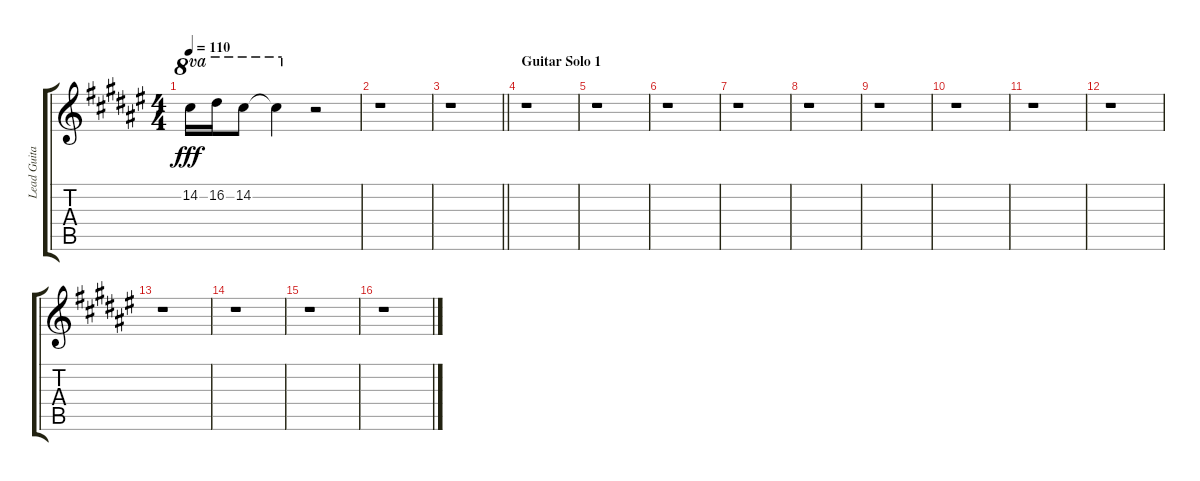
\track ("Lead Guitar II" "Lead Guita") {instrument overdrivenguitar}
\staff {score tabs}
\tuning (E4 B3 G3 D3 A2 E2) {hide}
\ts (4 4)
\tempo 110
\clef g2
\ks d#minor
14.2.16{ot 8va dy fff} 16.2.16{ot 8va} 14.2.8{ot 8va} 14.2{t}.4{ot 8va} r.2 |
\ks f#
r.1 |
\barLineRight lightlight
\ks d#minor
r.1 |
\section ("" "Guitar Solo 1")
r.1 |
r.1 |
\ks f#
r.1 |
\ks d#minor
r.1 |
r.1 |
\ks f#
r.1 |
\ks d#minor
r.1 |
r.1 |
\ks f#
r.1 |
\ks d#minor
r.1 |
r.1 |
\ks f#
r.1 |
\ks d#minor
r.1
